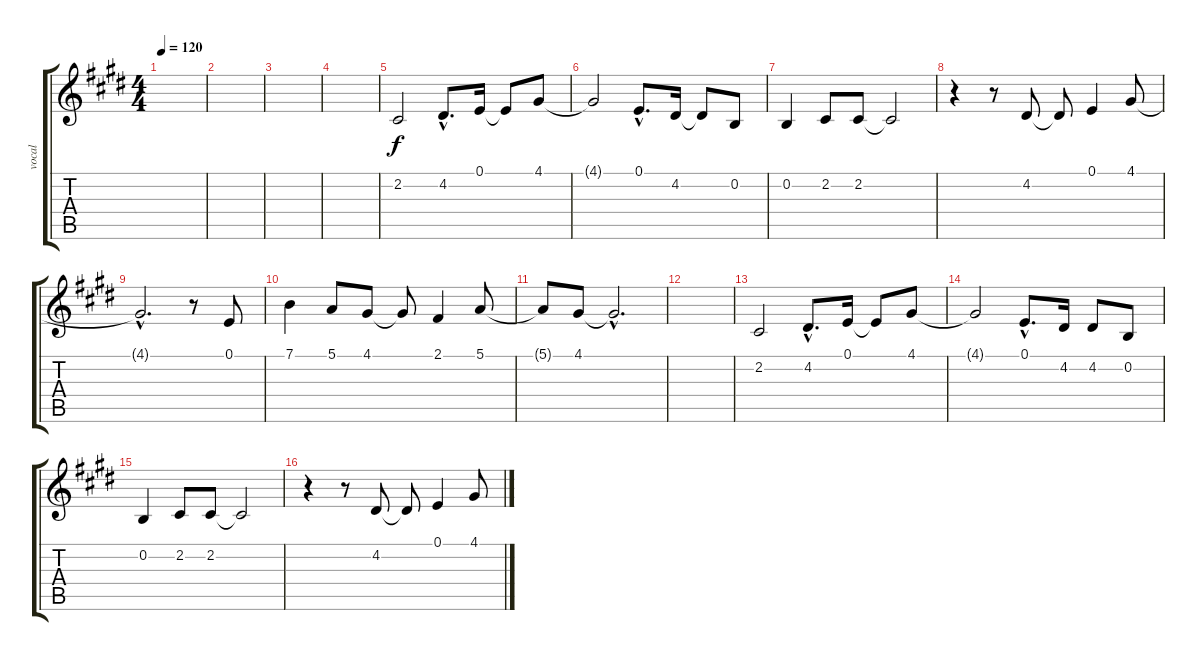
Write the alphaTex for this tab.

\track ("vocal" "vocal") {instrument reedorgan}
\staff {score tabs}
\tuning (E4 B3 G3 D3 A2 E2) {hide}
\ts (4 4)
\tempo 120
\clef g2
\ks e
|
|
|
|
2.2.2 4.2{hac}.8{d} 0.1.16 0.1{t}.8 4.1.8 |
4.1{t}.2 0.1{hac}.8{d} 4.2.16 4.2{t}.8 0.2.8 |
0.2.4 2.2.8 2.2.8 2.2{t}.2 |
r.4 r.8 4.2.8 4.2{t}.8 0.1.4 4.1.8 |
4.1{hac t}.2{d} r.8 0.1.8 |
7.1.4 5.1.8 4.1.8 4.1{t}.8 2.1.4 5.1.8 |
5.1{t}.8 4.1.8 4.1{hac t}.2{d} |
|
2.2.2 4.2{hac}.8{d} 0.1.16 0.1{t}.8 4.1.8 |
4.1{t}.2 0.1{hac}.8{d} 4.2.16 4.2.8 0.2.8 |
0.2.4 2.2.8 2.2.8 2.2{t}.2 |
r.4 r.8 4.2.8 4.2{t}.8 0.1.4 4.1.8
